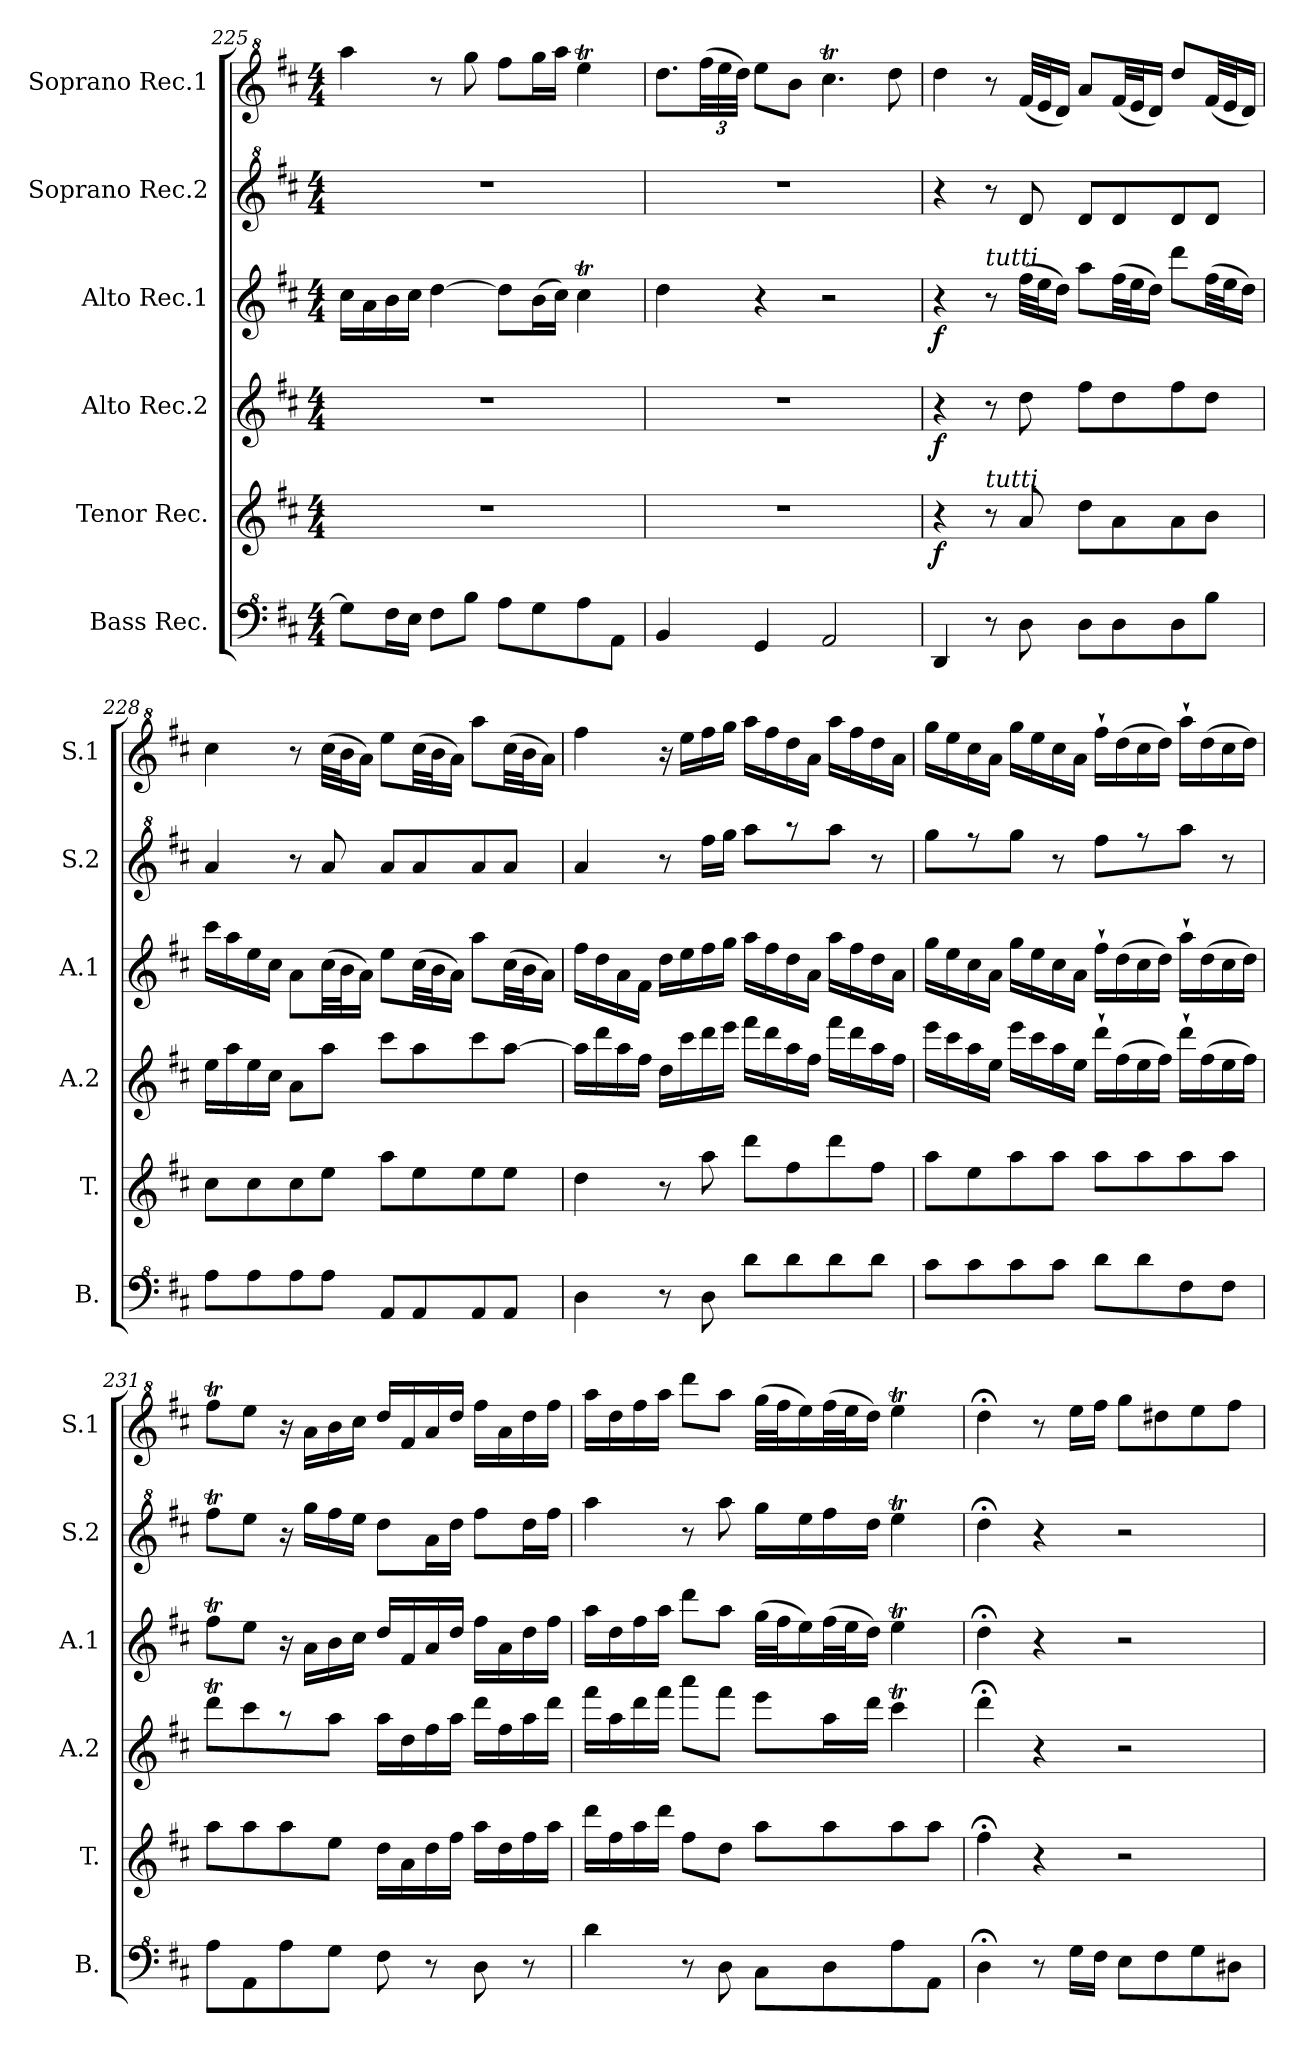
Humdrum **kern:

**kern	**kern	**dynam	**kern	**dynam	**kern	**dynam	**kern	**kern
*part6	*part5	*part5	*part4	*part4	*part3	*part3	*part2	*part1
*staff6	*staff5	*staff5	*staff4	*staff4	*staff3	*staff3	*staff2	*staff1
*I"Bass Rec.	*I"Tenor Rec.	*	*I"Alto Rec.2	*	*I"Alto Rec.1	*	*I"Soprano Rec.2	*I"Soprano Rec.1
*I'B.	*I'T.	*	*I'A.2	*	*I'A.1	*	*I'S.2	*I'S.1
*clefF^4	*clefG2	*	*clefG2	*	*clefG2	*	*clefG^2	*clefG^2
*k[f#c#]	*k[f#c#]	*	*k[f#c#]	*	*k[f#c#]	*	*k[f#c#]	*k[f#c#]
*D:	*D:	*	*D:	*	*D:	*	*D:	*D:
*M4/4	*M4/4	*	*M4/4	*	*M4/4	*	*M4/4	*M4/4
=225	=225	=225	=225	=225	=225	=225	=225	=225
8g\L]	1r	.	1r	.	16cc#\LL	.	1r	4aaa\
.	.	.	.	.	16a\	.	.	.
16f#\L	.	.	.	.	16b\	.	.	.
16e\JJ	.	.	.	.	16cc#\JJ	.	.	.
8f#\L	.	.	.	.	[4dd\	.	.	8r
8b\J	.	.	.	.	.	.	.	8ggg\
8a\L	.	.	.	.	8dd\L]	.	.	8fff#\L
8g\	.	.	.	.	(>16b\L	.	.	16ggg\L
.	.	.	.	.	16cc#\JJ)	.	.	16aaa\JJ
8a\	.	.	.	.	4cc#t\	.	.	4eeeT\
8A\J	.	.	.	.	.	.	.	.
=226	=226	=226	=226	=226	=226	=226	=226	=226
4B/	1r	.	1r	.	4dd\	.	1r	8.ddd\L
*	*	*	*	*	*	*	*	*Xbrackettup
.	.	.	.	.	.	.	.	(>48fff#\LL
.	.	.	.	.	.	.	.	48eee\
.	.	.	.	.	.	.	.	48ddd\JJJ)
4G/	.	.	.	.	4r	.	.	8eee\L
.	.	.	.	.	.	.	.	8bb\J
2A/	.	.	.	.	2r	.	.	4.ccc#t\
.	.	.	.	.	.	.	.	8ddd\
=227	=227	=227	=227	=227	=227	=227	=227	=227
!	!	!LO:DY:b	!	!LO:DY:b	!	!LO:DY:b	!	!
4D/	4r	f	4r	f	4r	f	4r	4ddd\
!	!	!	!	!	!LO:TX:a:i:t=tutti	!	!	!
!	!LO:TX:a:i:t=tutti	!	!	!	!	!	!	!
8r	8r	.	8r	.	8r	.	8r	8r
8d\	8a/	.	8dd\	.	(>32ff#\LLL	.	8dd/	(32ff#/LLL
.	.	.	.	.	32ee\J	.	.	32ee/J
.	.	.	.	.	16dd\JJ)	.	.	16dd/JJ)
8d\L	8dd\L	.	8ff#\L	.	8aa\L	.	8dd/L	8aa/L
8d\	8a\	.	8dd\	.	(>32ff#\LL	.	8dd/	(32ff#/LL
.	.	.	.	.	32ee\J	.	.	32ee/J
.	.	.	.	.	16dd\JJ)	.	.	16dd/JJ)
8d\	8a\	.	8ff#\	.	8ddd\L	.	8dd/	8ddd/L
8b\J	8b\J	.	8dd\J	.	(>32ff#\LL	.	8dd/J	(32ff#/LL
.	.	.	.	.	32ee\J	.	.	32ee/J
.	.	.	.	.	16dd\JJ)	.	.	16dd/JJ)
=228	=228	=228	=228	=228	=228	=228	=228	=228
8a\L	8cc#\L	.	16ee\LL	.	16ccc#\LL	.	4aa/	4ccc#\
.	.	.	16aa\	.	16aa\	.	.	.
8a\	8cc#\	.	16ee\	.	16ee\	.	.	.
.	.	.	16cc#\JJ	.	16cc#\JJ	.	.	.
8a\	8cc#\	.	8a\L	.	8a\L	.	8r	8r
8a\J	8ee\J	.	8aa\J	.	(32cc#\LL	.	8aa/	(>32ccc#\LLL
.	.	.	.	.	32b\J	.	.	32bb\J
.	.	.	.	.	16a\JJ)	.	.	16aa\JJ)
8A/L	8aa\L	.	8ccc#\L	.	8ee\L	.	8aa/L	8eee\L
8A/	8ee\	.	8aa\	.	(>32cc#\LL	.	8aa/	(>32ccc#\LL
.	.	.	.	.	32b\J	.	.	32bb\J
.	.	.	.	.	16a\JJ)	.	.	16aa\JJ)
8A/	8ee\	.	8ccc#\	.	8aa\L	.	8aa/	8aaa\L
8A/J	8ee\J	.	[8aa\J	.	(>32cc#\LL	.	8aa/J	(>32ccc#\LL
.	.	.	.	.	32b\J	.	.	32bb\J
.	.	.	.	.	16a\JJ)	.	.	16aa\JJ)
!!LO:LB:g=z
=229	=229	=229	=229	=229	=229	=229	=229	=229
4d\	4dd\	.	16aa\LL]	.	16ff#\LL	.	4aa/	4fff#\
.	.	.	16ddd\	.	16dd\	.	.	.
.	.	.	16aa\	.	16a\	.	.	.
.	.	.	16ff#\JJ	.	16f#\JJ	.	.	.
8r	8r	.	16dd\LL	.	16dd\LL	.	8r	16r
.	.	.	16ccc#\	.	16ee\	.	.	16eee\LL
8d\	8aa\	.	16ddd\	.	16ff#\	.	16fff#\LL	16fff#\
.	.	.	16eee\JJ	.	16gg\JJ	.	16ggg\JJ	16ggg\JJ
8dd\L	8ddd\L	.	16fff#\LL	.	16aa\LL	.	8aaa\L	16aaa\LL
.	.	.	16ddd\	.	16ff#\	.	.	16fff#\
8dd\	8ff#\	.	16aa\	.	16dd\	.	8r	16ddd\
.	.	.	16ff#\JJ	.	16a\JJ	.	.	16aa\JJ
8dd\	8ddd\	.	16fff#\LL	.	16aa\LL	.	8aaa\J	16aaa\LL
.	.	.	16ddd\	.	16ff#\	.	.	16fff#\
8dd\J	8ff#\J	.	16aa\	.	16dd\	.	8r	16ddd\
.	.	.	16ff#\JJ	.	16a\JJ	.	.	16aa\JJ
=230	=230	=230	=230	=230	=230	=230	=230	=230
8cc#\L	8aa\L	.	16eee\LL	.	16gg\LL	.	8ggg\L	16ggg\LL
.	.	.	16ccc#\	.	16ee\	.	.	16eee\
8cc#\	8ee\	.	16aa\	.	16cc#\	.	8r	16ccc#\
.	.	.	16ee\JJ	.	16a\JJ	.	.	16aa\JJ
8cc#\	8aa\	.	16eee\LL	.	16gg\LL	.	8ggg\J	16ggg\LL
.	.	.	16ccc#\	.	16ee\	.	.	16eee\
8cc#\J	8aa\J	.	16aa\	.	16cc#\	.	8r	16ccc#\
.	.	.	16ee\JJ	.	16a\JJ	.	.	16aa\JJ
8dd\L	8aa\L	.	16ddd`\LL	.	16ff#`\LL	.	8fff#\L	16fff#`\LL
.	.	.	(>16ff#\	.	(>16dd\	.	.	(>16ddd\
8dd\	8aa\	.	16ee\	.	16cc#\	.	8r	16ccc#\
.	.	.	16ff#\JJ)	.	16dd\JJ)	.	.	16ddd\JJ)
8f#\	8aa\	.	16ddd`\LL	.	16aa`\LL	.	8aaa\J	16aaa`\LL
.	.	.	(>16ff#\	.	(>16dd\	.	.	(>16ddd\
8f#\J	8aa\J	.	16ee\	.	16cc#\	.	8r	16ccc#\
.	.	.	16ff#\JJ)	.	16dd\JJ)	.	.	16ddd\JJ)
=231	=231	=231	=231	=231	=231	=231	=231	=231
8a\L	8aa\L	.	8dddT\L	.	8ff#t\L	.	8fff#t\L	8fff#t\L
8A\	8aa\	.	8ccc#\	.	8ee\J	.	8eee\J	8eee\J
8a\	8aa\	.	8r	.	16r	.	16r	16r
.	.	.	.	.	16a\LL	.	16ggg\LL	16aa\LL
8g\J	8ee\J	.	8aa\J	.	16b\	.	16fff#\	16bb\
.	.	.	.	.	16cc#\JJ	.	16eee\JJ	16ccc#\JJ
8f#\	16dd\LL	.	16aa\LL	.	16dd/LL	.	8ddd\L	16ddd/LL
.	16a\	.	16dd\	.	16f#/	.	.	16ff#/
8r	16dd\	.	16ff#\	.	16a/	.	16aa\L	16aa/
.	16ff#\JJ	.	16aa\JJ	.	16dd/JJ	.	16ddd\JJ	16ddd/JJ
8d\	16aa\LL	.	16ddd\LL	.	16ff#\LL	.	8fff#\L	16fff#\LL
.	16dd\	.	16ff#\	.	16a\	.	.	16aa\
8r	16ff#\	.	16aa\	.	16dd\	.	16ddd\L	16ddd\
.	16aa\JJ	.	16ddd\JJ	.	16ff#\JJ	.	16fff#\JJ	16fff#\JJ
=232	=232	=232	=232	=232	=232	=232	=232	=232
4dd\	16ddd\LL	.	16fff#\LL	.	16aa\LL	.	4aaa\	16aaa\LL
.	16ff#\	.	16aa\	.	16dd\	.	.	16ddd\
.	16aa\	.	16ddd\	.	16ff#\	.	.	16fff#\
.	16ddd\JJ	.	16fff#\JJ	.	16aa\JJ	.	.	16aaa\JJ
8r	8ff#\L	.	8aaa\L	.	8ddd\L	.	8r	8dddd\L
8d\	8dd\J	.	8fff#\J	.	8aa\J	.	8aaa\	8aaa\J
8c#\L	8aa\L	.	8eee\L	.	(>32gg\LLL	.	16ggg\LL	(>32ggg\LLL
.	.	.	.	.	32ff#\J	.	.	32fff#\J
.	.	.	.	.	16ee\)	.	16eee\	16eee\)
8d\	8aa\	.	16aa\L	.	(>32ff#\L	.	16fff#\	(>32fff#\L
.	.	.	.	.	32ee\J	.	.	32eee\J
.	.	.	16ddd\JJ	.	16dd\JJ)	.	16ddd\JJ	16ddd\JJ)
8a\	8aa\	.	4ccc#t\	.	4eeT\	.	4eeeT\	4eeeT\
8A\J	8aa\J	.	.	.	.	.	.	.
!!LO:LB:g=z
=233	=233	=233	=233	=233	=233	=233	=233	=233
4d;<\	4ff#;<\	.	4ddd;<\	.	4dd;<\	.	4ddd;<\	4ddd;<\
8r	4r	.	4r	.	4r	.	4r	8r
16g\LL	.	.	.	.	.	.	.	16eee\LL
16f#\JJ	.	.	.	.	.	.	.	16fff#\JJ
8e\L	2r	.	2r	.	2r	.	2r	8ggg\L
8f#\	.	.	.	.	.	.	.	8ddd#X\
8g\	.	.	.	.	.	.	.	8eee\
8d#X\J	.	.	.	.	.	.	.	8fff#\J
=	=	=	=	=	=	=	=	=
*-	*-	*-	*-	*-	*-	*-	*-	*-
